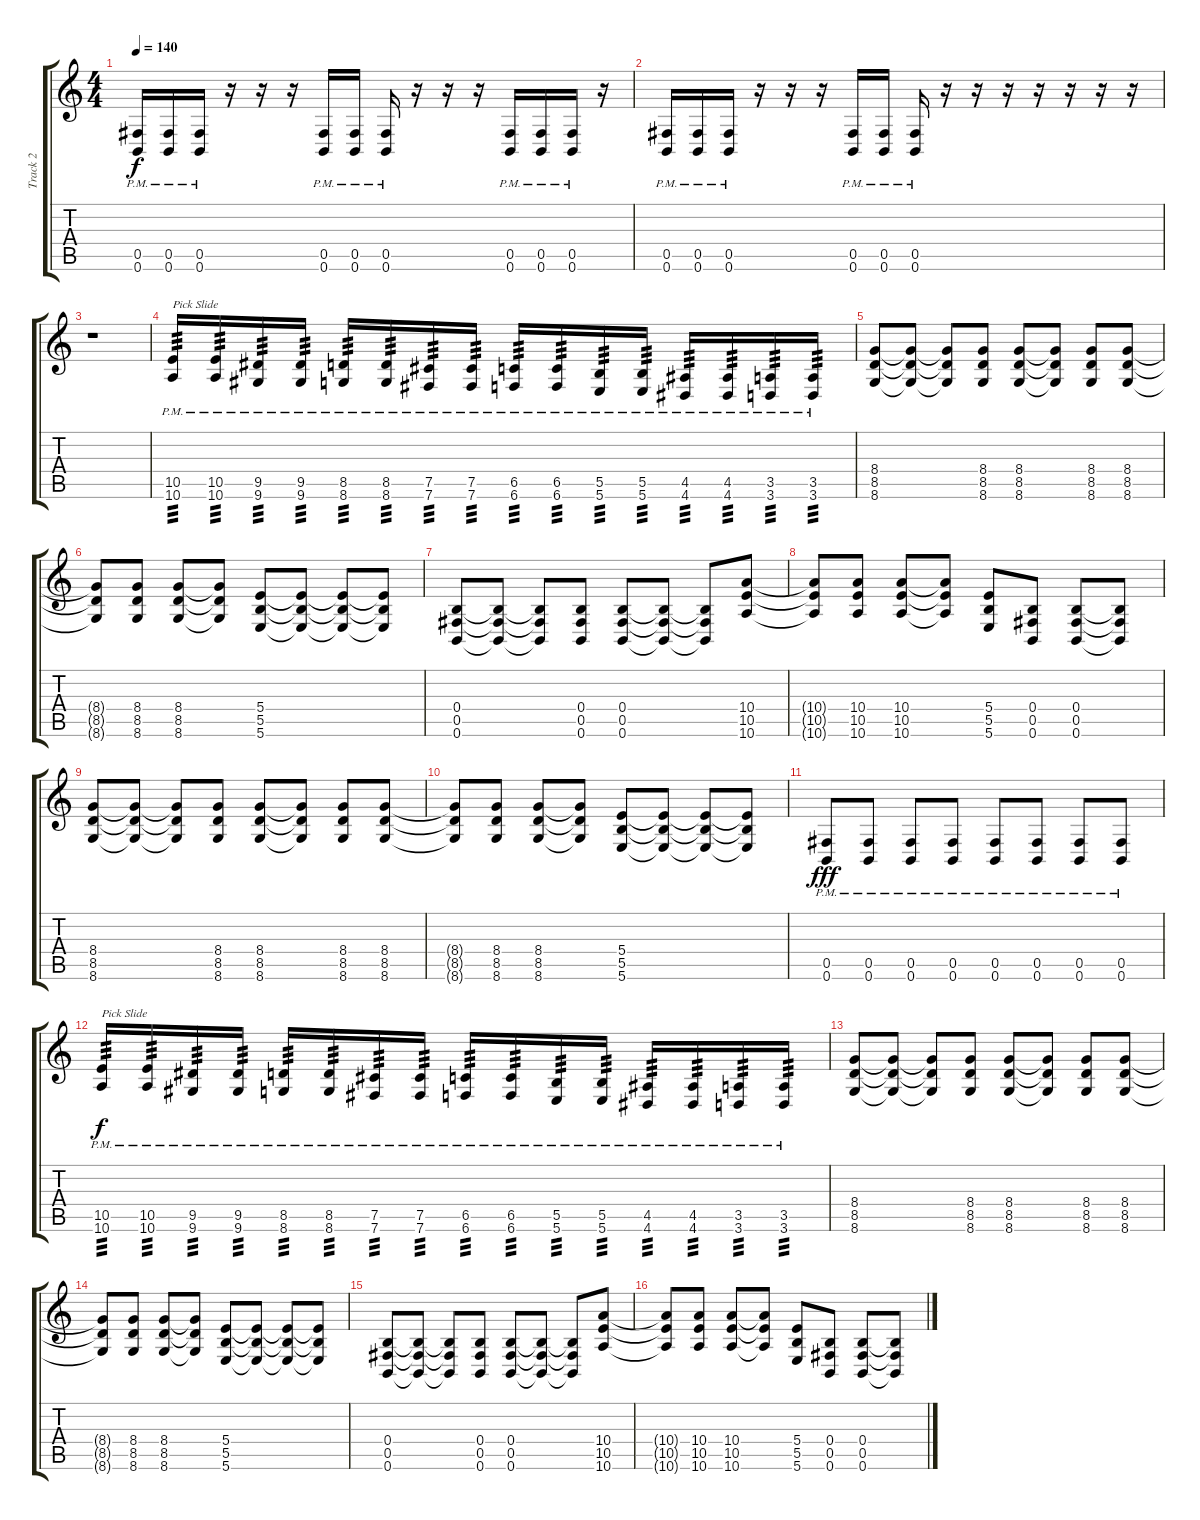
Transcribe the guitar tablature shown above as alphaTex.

\track ("Track 2" "Track 2") {instrument distortionguitar}
\staff {score tabs}
\tuning (Db4 Ab3 E3 B2 Gb2 B1) {hide}
\ts (4 4)
\tempo 140
\clef g2
\ks c
(0.5{pm} 0.6{pm}).16{dy f instrument overdrivenguitar} (0.5{pm} 0.6{pm}).16 (0.5{pm} 0.6{pm}).16 r.16 r.16 r.16 (0.5{pm} 0.6{pm}).16 (0.5{pm} 0.6{pm}).16 (0.5{pm} 0.6{pm}).16 r.16 r.16 r.16 (0.5{pm} 0.6{pm}).16 (0.5{pm} 0.6{pm}).16 (0.5{pm} 0.6{pm}).16 r.16 |
(0.5{pm} 0.6{pm}).16 (0.5{pm} 0.6{pm}).16 (0.5{pm} 0.6{pm}).16 r.16 r.16 r.16 (0.5{pm} 0.6{pm}).16 (0.5{pm} 0.6{pm}).16 (0.5{pm} 0.6{pm}).16 r.16 r.16 r.16 r.16 r.16 r.16 r.16 |
r.1 |
(10.5{pm} 10.6{pm}).16{txt "Pick Slide " tp 3} (10.5{pm} 10.6{pm}).16{tp 3} (9.5{pm} 9.6{pm}).16{tp 3} (9.5{pm} 9.6{pm}).16{tp 3} (8.5{pm} 8.6{pm}).16{tp 3} (8.5{pm} 8.6{pm}).16{tp 3} (7.5{pm} 7.6{pm}).16{tp 3} (7.5{pm} 7.6{pm}).16{tp 3} (6.5{pm} 6.6{pm}).16{tp 3} (6.5{pm} 6.6{pm}).16{tp 3} (5.5{pm} 5.6{pm}).16{tp 3} (5.5{pm} 5.6{pm}).16{tp 3} (4.5{pm} 4.6{pm}).16{tp 3} (4.5{pm} 4.6{pm}).16{tp 3} (3.5{pm} 3.6{pm}).16{tp 3} (3.5{pm} 3.6{pm}).16{tp 3} |
(8.4 8.5 8.6).8 (8.4{t} 8.5{t} 8.6{t}).8 (8.4{t} 8.5{t} 8.6{t}).8 (8.4 8.5 8.6).8 (8.4 8.5 8.6).8 (8.4{t} 8.5{t} 8.6{t}).8 (8.4 8.5 8.6).8 (8.4 8.5 8.6).8 |
(8.4{t} 8.5{t} 8.6{t}).8 (8.4 8.5 8.6).8 (8.4 8.5 8.6).8 (8.4{t} 8.5{t} 8.6{t}).8 (5.4 5.5 5.6).8 (5.4{t} 5.5{t} 5.6{t}).8 (5.4{t} 5.5{t} 5.6{t}).8 (5.4{t} 5.5{t} 5.6{t}).8 |
(0.4 0.5 0.6).8 (0.4{t} 0.5{t} 0.6{t}).8 (0.4{t} 0.5{t} 0.6{t}).8 (0.4 0.5 0.6).8 (0.4 0.5 0.6).8 (0.4{t} 0.5{t} 0.6{t}).8 (0.4{t} 0.5{t} 0.6{t}).8 (10.4 10.5 10.6).8 |
(10.4{t} 10.5{t} 10.6{t}).8 (10.4 10.5 10.6).8 (10.4 10.5 10.6).8 (10.4{t} 10.5{t} 10.6{t}).8 (5.4 5.5 5.6).8 (0.4 0.5 0.6).8 (0.4 0.5 0.6).8 (0.4{t} 0.5{t} 0.6{t}).8 |
(8.4 8.5 8.6).8 (8.4{t} 8.5{t} 8.6{t}).8 (8.4{t} 8.5{t} 8.6{t}).8 (8.4 8.5 8.6).8 (8.4 8.5 8.6).8 (8.4{t} 8.5{t} 8.6{t}).8 (8.4 8.5 8.6).8 (8.4 8.5 8.6).8 |
(8.4{t} 8.5{t} 8.6{t}).8 (8.4 8.5 8.6).8 (8.4 8.5 8.6).8 (8.4{t} 8.5{t} 8.6{t}).8 (5.4 5.5 5.6).8 (5.4{t} 5.5{t} 5.6{t}).8 (5.4{t} 5.5{t} 5.6{t}).8 (5.4{t} 5.5{t} 5.6{t}).8 |
(0.5{pm} 0.6{pm}).8{dy fff} (0.5{pm} 0.6{pm}).8 (0.5{pm} 0.6{pm}).8 (0.5{pm} 0.6{pm}).8 (0.5{pm} 0.6{pm}).8 (0.5{pm} 0.6{pm}).8 (0.5{pm} 0.6{pm}).8 (0.5{pm} 0.6{pm}).8 |
(10.5{pm} 10.6{pm}).16{txt "Pick Slide " tp 3 dy f} (10.5{pm} 10.6{pm}).16{tp 3} (9.5{pm} 9.6{pm}).16{tp 3} (9.5{pm} 9.6{pm}).16{tp 3} (8.5{pm} 8.6{pm}).16{tp 3} (8.5{pm} 8.6{pm}).16{tp 3} (7.5{pm} 7.6{pm}).16{tp 3} (7.5{pm} 7.6{pm}).16{tp 3} (6.5{pm} 6.6{pm}).16{tp 3} (6.5{pm} 6.6{pm}).16{tp 3} (5.5{pm} 5.6{pm}).16{tp 3} (5.5{pm} 5.6{pm}).16{tp 3} (4.5{pm} 4.6{pm}).16{tp 3} (4.5{pm} 4.6{pm}).16{tp 3} (3.5{pm} 3.6{pm}).16{tp 3} (3.5{pm} 3.6{pm}).16{tp 3} |
(8.4 8.5 8.6).8 (8.4{t} 8.5{t} 8.6{t}).8 (8.4{t} 8.5{t} 8.6{t}).8 (8.4 8.5 8.6).8 (8.4 8.5 8.6).8 (8.4{t} 8.5{t} 8.6{t}).8 (8.4 8.5 8.6).8 (8.4 8.5 8.6).8 |
(8.4{t} 8.5{t} 8.6{t}).8 (8.4 8.5 8.6).8 (8.4 8.5 8.6).8 (8.4{t} 8.5{t} 8.6{t}).8 (5.4 5.5 5.6).8 (5.4{t} 5.5{t} 5.6{t}).8 (5.4{t} 5.5{t} 5.6{t}).8 (5.4{t} 5.5{t} 5.6{t}).8 |
(0.4 0.5 0.6).8 (0.4{t} 0.5{t} 0.6{t}).8 (0.4{t} 0.5{t} 0.6{t}).8 (0.4 0.5 0.6).8 (0.4 0.5 0.6).8 (0.4{t} 0.5{t} 0.6{t}).8 (0.4{t} 0.5{t} 0.6{t}).8 (10.4 10.5 10.6).8 |
(10.4{t} 10.5{t} 10.6{t}).8 (10.4 10.5 10.6).8 (10.4 10.5 10.6).8 (10.4{t} 10.5{t} 10.6{t}).8 (5.4 5.5 5.6).8 (0.4 0.5 0.6).8 (0.4 0.5 0.6).8 (0.4{t} 0.5{t} 0.6{t}).8
